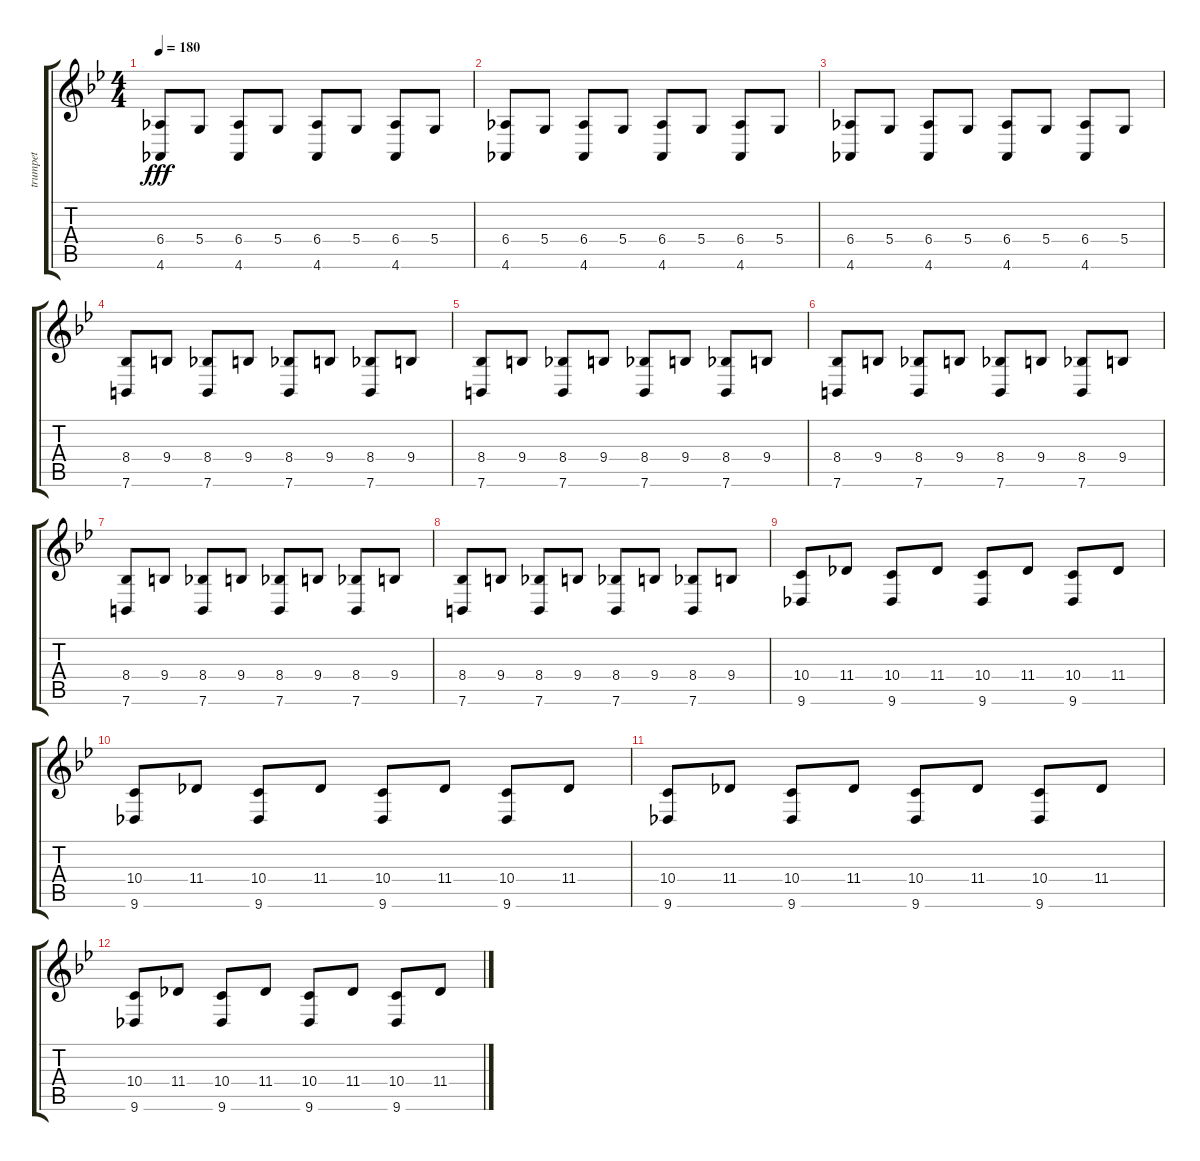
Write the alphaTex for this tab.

\track ("trumpet" "trumpet") {instrument trumpet}
\staff {score tabs}
\tuning (E4 B3 G3 D3 A2 E2) {hide}
\ts (4 4)
\tempo 180
\clef g2
\ks bb
(6.4 4.6).8{dy fff} 5.4.8 (6.4 4.6).8 5.4.8 (6.4 4.6).8 5.4.8 (6.4 4.6).8 5.4.8 |
(6.4 4.6).8 5.4.8 (6.4 4.6).8 5.4.8 (6.4 4.6).8 5.4.8 (6.4 4.6).8 5.4.8 |
(6.4 4.6).8 5.4.8 (6.4 4.6).8 5.4.8 (6.4 4.6).8 5.4.8 (6.4 4.6).8 5.4.8 |
(8.4 7.6).8 9.4.8 (8.4 7.6).8 9.4.8 (8.4 7.6).8 9.4.8 (8.4 7.6).8 9.4.8 |
(8.4 7.6).8 9.4.8 (8.4 7.6).8 9.4.8 (8.4 7.6).8 9.4.8 (8.4 7.6).8 9.4.8 |
(8.4 7.6).8 9.4.8 (8.4 7.6).8 9.4.8 (8.4 7.6).8 9.4.8 (8.4 7.6).8 9.4.8 |
(8.4 7.6).8 9.4.8 (8.4 7.6).8 9.4.8 (8.4 7.6).8 9.4.8 (8.4 7.6).8 9.4.8 |
(8.4 7.6).8 9.4.8 (8.4 7.6).8 9.4.8 (8.4 7.6).8 9.4.8 (8.4 7.6).8 9.4.8 |
(10.4 9.6).8 11.4.8 (10.4 9.6).8 11.4.8 (10.4 9.6).8 11.4.8 (10.4 9.6).8 11.4.8 |
(10.4 9.6).8 11.4.8 (10.4 9.6).8 11.4.8 (10.4 9.6).8 11.4.8 (10.4 9.6).8 11.4.8 |
(10.4 9.6).8 11.4.8 (10.4 9.6).8 11.4.8 (10.4 9.6).8 11.4.8 (10.4 9.6).8 11.4.8 |
(10.4 9.6).8 11.4.8 (10.4 9.6).8 11.4.8 (10.4 9.6).8 11.4.8 (10.4 9.6).8 11.4.8
